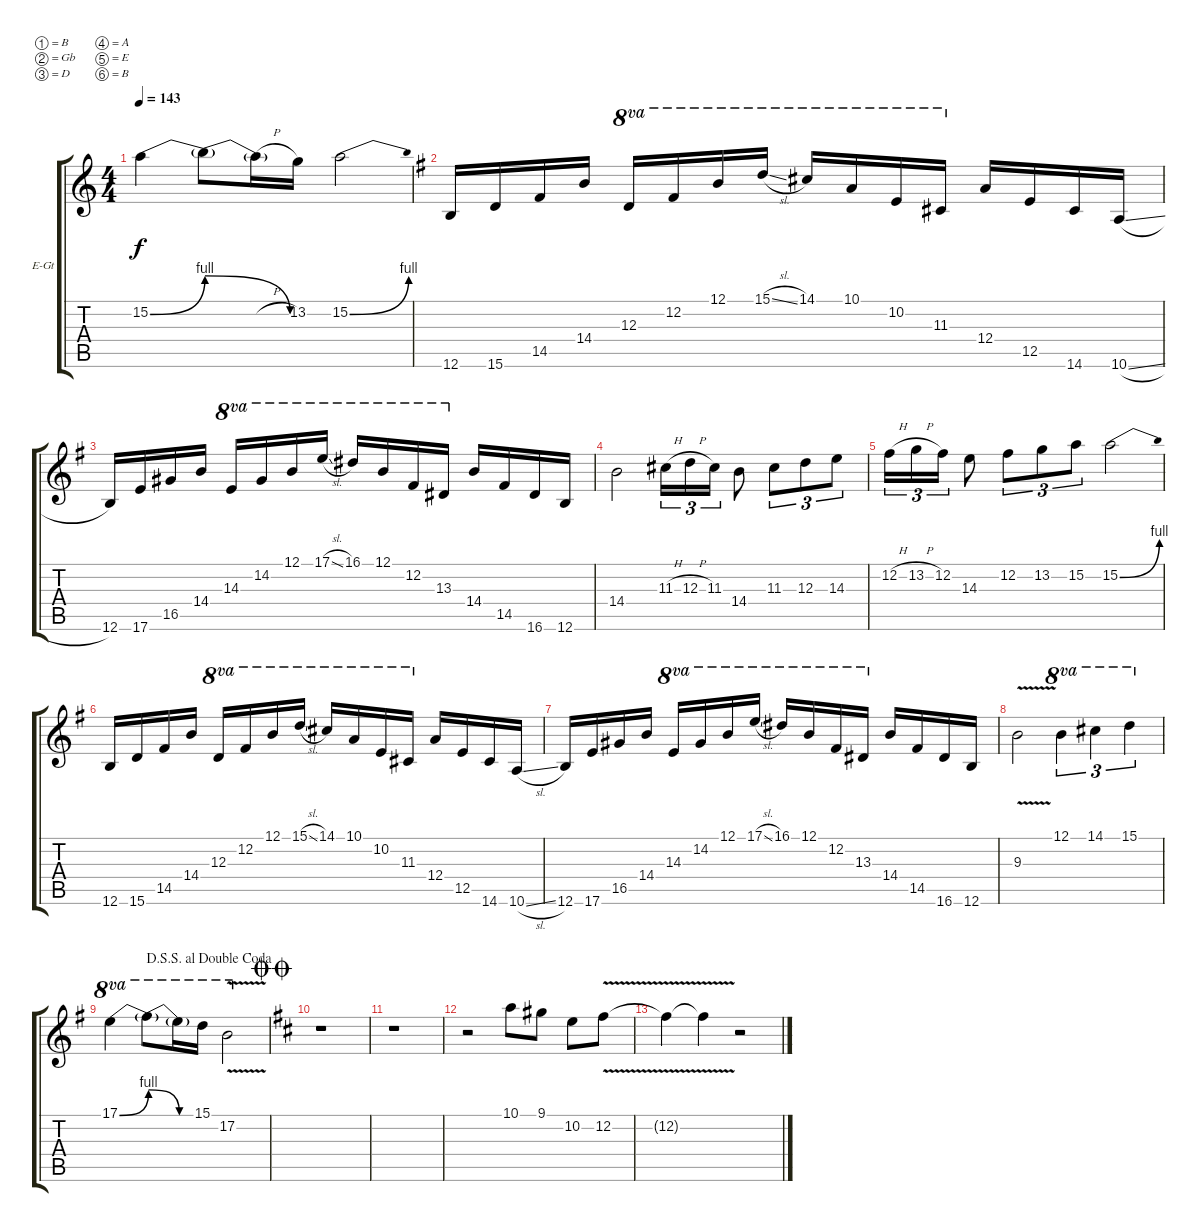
\bracketExtendMode groupsimilarinstruments
\firstSystemTrackNameOrientation horizontal
\otherSystemsTrackNameOrientation horizontal
\track ("Michael Amott" "E-Gt") {instrument distortionguitar}
\staff {score tabs}
\tuning (B3 Gb3 D3 A2 E2 B1)
\ts (4 4)
\tempo 143
\clef g2
\ks c
15.2{be (bend 0 0 60 4)}.4{dy f} 15.2{be (release 0 4 60 0) t}.8 15.2{h t}.16 13.2.16 15.2{be (bend 0 0 60 4)}.2 |
\ks g
12.6.16 15.6.16 14.5.16 14.4.16 12.3.16{ot 8va} 12.2.16{ot 8va} 12.1.16{ot 8va} 15.1{sl}.16{ot 8va} 14.1.16{ot 8va} 10.1.16{ot 8va} 10.2.16{ot 8va} 11.3.16{ot 8va} 12.4.16 12.5.16 14.6.16 10.6{sl}.16 |
12.6.16 17.6.16 16.5.16 14.4.16 14.3.16{ot 8va} 14.2.16{ot 8va} 12.1.16{ot 8va} 17.1{sl}.16{ot 8va} 16.1.16{ot 8va} 12.1.16{ot 8va} 12.2.16{ot 8va} 13.3.16{ot 8va} 14.4.16 14.5.16 16.6.16 12.6.16 |
14.4.2 11.3{h}.16{tu (3 2)} 12.3{h}.16{tu (3 2)} 11.3.16{tu (3 2)} 14.4.8 11.3.8{tu (3 2)} 12.3.8{tu (3 2)} 14.3.8{tu (3 2)} |
12.2{h}.16{tu (3 2)} 13.2{h}.16{tu (3 2)} 12.2.16{tu (3 2)} 14.3.8 12.2.8{tu (3 2)} 13.2.8{tu (3 2)} 15.2.8{tu (3 2)} 15.2{be (bend 0 0 60 4)}.2 |
12.6.16 15.6.16 14.5.16 14.4.16 12.3.16{ot 8va} 12.2.16{ot 8va} 12.1.16{ot 8va} 15.1{sl}.16{ot 8va} 14.1.16{ot 8va} 10.1.16{ot 8va} 10.2.16{ot 8va} 11.3.16{ot 8va} 12.4.16 12.5.16 14.6.16 10.6{sl}.16 |
12.6.16 17.6.16 16.5.16 14.4.16 14.3.16{ot 8va} 14.2.16{ot 8va} 12.1.16{ot 8va} 17.1{sl}.16{ot 8va} 16.1.16{ot 8va} 12.1.16{ot 8va} 12.2.16{ot 8va} 13.3.16{ot 8va} 14.4.16 14.5.16 16.6.16 12.6.16 |
9.3{v}.2 12.1.4{tu (3 2) ot 8va} 14.1.4{tu (3 2) ot 8va} 15.1.4{tu (3 2) ot 8va} |
\jump dalsegnosegnoaldoublecoda
17.1{be (bend 0 0 60 4)}.4{ot 8va} 17.1{be (release 0 4 60 0) t}.8{ot 8va} 17.1{be (hold 0 0 60 0) t}.16{ot 8va} 15.1.16{ot 8va} 17.2{v}.2{ot 8va} |
\jump doublecoda
\ks d
r.1 |
r.1 |
r.2 10.1.8 9.1.8 10.2.8 12.2{v}.8 |
12.2{v t}.4 12.2{v t}.4 r.2
